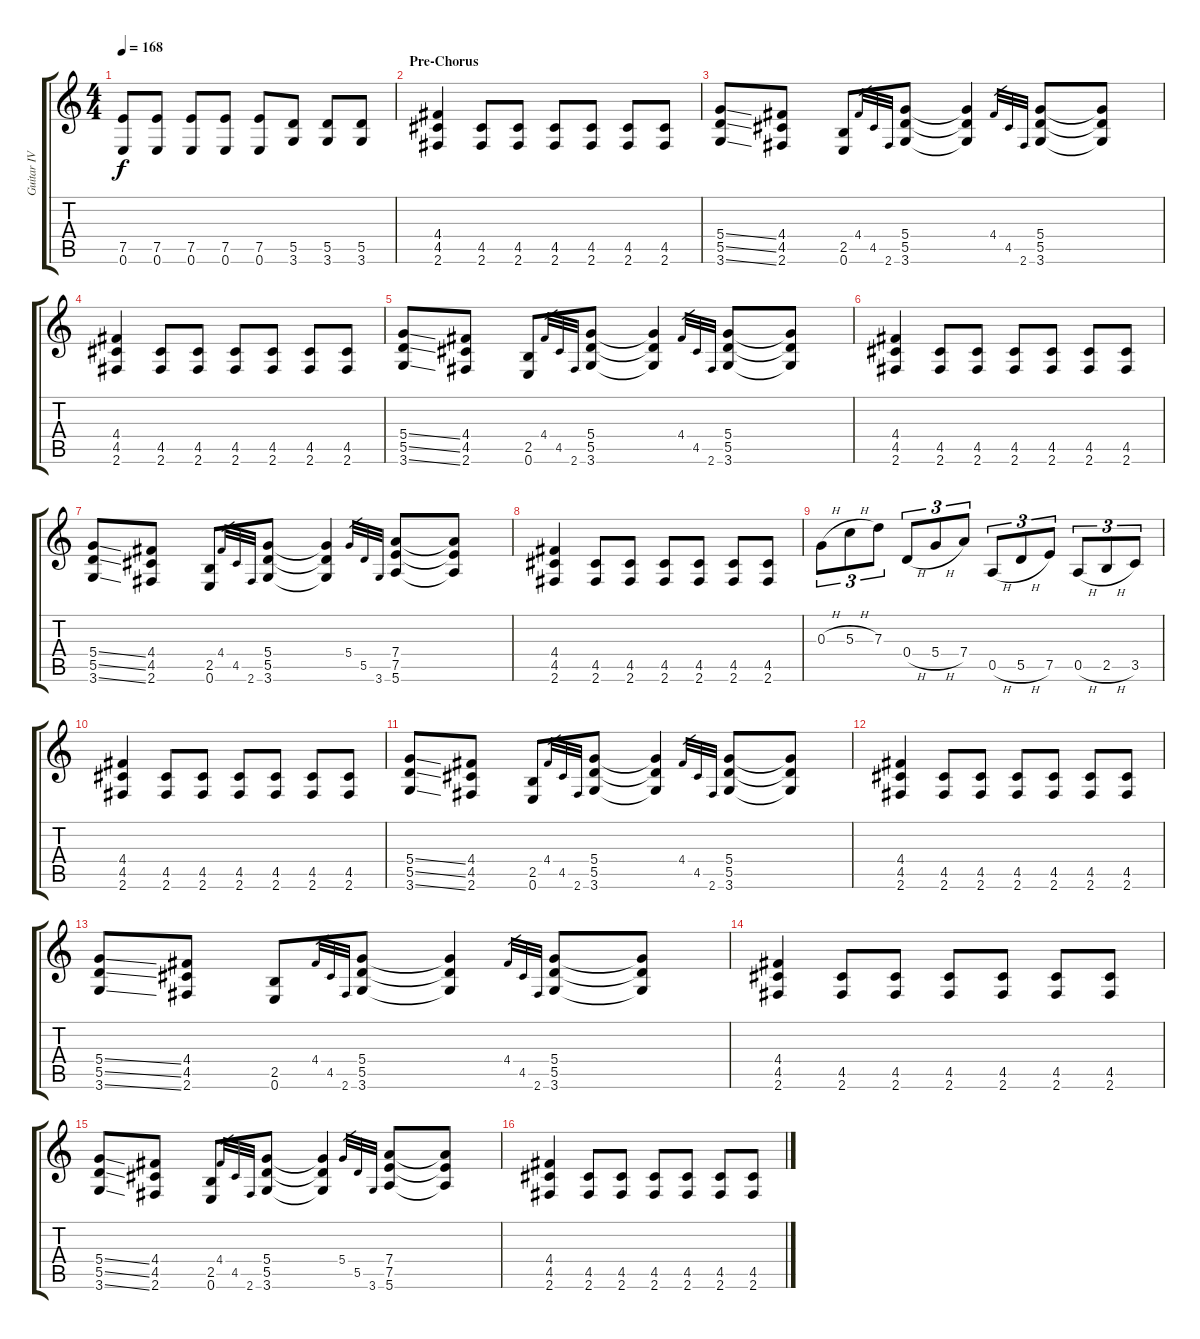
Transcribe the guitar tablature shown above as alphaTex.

\track ("Guitar IV Over/Dist" "Guitar IV ") {instrument distortionguitar}
\staff {score tabs}
\tuning (E4 B3 G3 D3 A2 E2) {hide}
\ts (4 4)
\tempo 168
\clef g2
\ks c
(7.5 0.6).8{dy f} (7.5 0.6).8 (7.5 0.6).8 (7.5 0.6).8 (7.5 0.6).8 (5.5 3.6).8 (5.5 3.6).8 (5.5 3.6).8 |
\section ("" "Pre-Chorus")
(4.4 4.5 2.6).4 (4.5 2.6).8 (4.5 2.6).8 (4.5 2.6).8 (4.5 2.6).8 (4.5 2.6).8 (4.5 2.6).8 |
(5.4{ss} 5.5{ss} 3.6{ss}).8 (4.4 4.5 2.6).8 (2.5 0.6).8 4.4.32{gr} 4.5.32{gr} 2.6.32{gr} (5.4 5.5 3.6).8 (5.4{t} 5.5{t} 3.6{t}).4 4.4.32{gr} 4.5.32{gr} 2.6.32{gr} (5.4 5.5 3.6).8 (5.4{t} 5.5{t} 3.6{t}).8 |
(4.4 4.5 2.6).4 (4.5 2.6).8 (4.5 2.6).8 (4.5 2.6).8 (4.5 2.6).8 (4.5 2.6).8 (4.5 2.6).8 |
(5.4{ss} 5.5{ss} 3.6{ss}).8 (4.4 4.5 2.6).8 (2.5 0.6).8 4.4.32{gr} 4.5.32{gr} 2.6.32{gr} (5.4 5.5 3.6).8 (5.4{t} 5.5{t} 3.6{t}).4 4.4.32{gr} 4.5.32{gr} 2.6.32{gr} (5.4 5.5 3.6).8 (5.4{t} 5.5{t} 3.6{t}).8 |
(4.4 4.5 2.6).4 (4.5 2.6).8 (4.5 2.6).8 (4.5 2.6).8 (4.5 2.6).8 (4.5 2.6).8 (4.5 2.6).8 |
(5.4{ss} 5.5{ss} 3.6{ss}).8 (4.4 4.5 2.6).8 (2.5 0.6).8 4.4.32{gr} 4.5.32{gr} 2.6.32{gr} (5.4 5.5 3.6).8 (5.4{t} 5.5{t} 3.6{t}).4 5.4.32{gr} 5.5.32{gr} 3.6.32{gr} (7.4 7.5 5.6).8 (7.4{t} 7.5{t} 5.6{t}).8 |
(4.4 4.5 2.6).4 (4.5 2.6).8 (4.5 2.6).8 (4.5 2.6).8 (4.5 2.6).8 (4.5 2.6).8 (4.5 2.6).8 |
0.3{h}.8{tu (3 2)} 5.3{h}.8{tu (3 2)} 7.3.8{tu (3 2)} 0.4{h}.8{tu (3 2)} 5.4{h}.8{tu (3 2)} 7.4.8{tu (3 2)} 0.5{h}.8{tu (3 2)} 5.5{h}.8{tu (3 2)} 7.5.8{tu (3 2)} 0.5{h}.8{tu (3 2)} 2.5{h}.8{tu (3 2)} 3.5.8{tu (3 2)} |
(4.4 4.5 2.6).4 (4.5 2.6).8 (4.5 2.6).8 (4.5 2.6).8 (4.5 2.6).8 (4.5 2.6).8 (4.5 2.6).8 |
(5.4{ss} 5.5{ss} 3.6{ss}).8 (4.4 4.5 2.6).8 (2.5 0.6).8 4.4.32{gr} 4.5.32{gr} 2.6.32{gr} (5.4 5.5 3.6).8 (5.4{t} 5.5{t} 3.6{t}).4 4.4.32{gr} 4.5.32{gr} 2.6.32{gr} (5.4 5.5 3.6).8 (5.4{t} 5.5{t} 3.6{t}).8 |
(4.4 4.5 2.6).4 (4.5 2.6).8 (4.5 2.6).8 (4.5 2.6).8 (4.5 2.6).8 (4.5 2.6).8 (4.5 2.6).8 |
(5.4{ss} 5.5{ss} 3.6{ss}).8 (4.4 4.5 2.6).8 (2.5 0.6).8 4.4.32{gr} 4.5.32{gr} 2.6.32{gr} (5.4 5.5 3.6).8 (5.4{t} 5.5{t} 3.6{t}).4 4.4.32{gr} 4.5.32{gr} 2.6.32{gr} (5.4 5.5 3.6).8 (5.4{t} 5.5{t} 3.6{t}).8 |
(4.4 4.5 2.6).4 (4.5 2.6).8 (4.5 2.6).8 (4.5 2.6).8 (4.5 2.6).8 (4.5 2.6).8 (4.5 2.6).8 |
(5.4{ss} 5.5{ss} 3.6{ss}).8 (4.4 4.5 2.6).8 (2.5 0.6).8 4.4.32{gr} 4.5.32{gr} 2.6.32{gr} (5.4 5.5 3.6).8 (5.4{t} 5.5{t} 3.6{t}).4 5.4.32{gr} 5.5.32{gr} 3.6.32{gr} (7.4 7.5 5.6).8 (7.4{t} 7.5{t} 5.6{t}).8 |
(4.4 4.5 2.6).4 (4.5 2.6).8 (4.5 2.6).8 (4.5 2.6).8 (4.5 2.6).8 (4.5 2.6).8 (4.5 2.6).8
